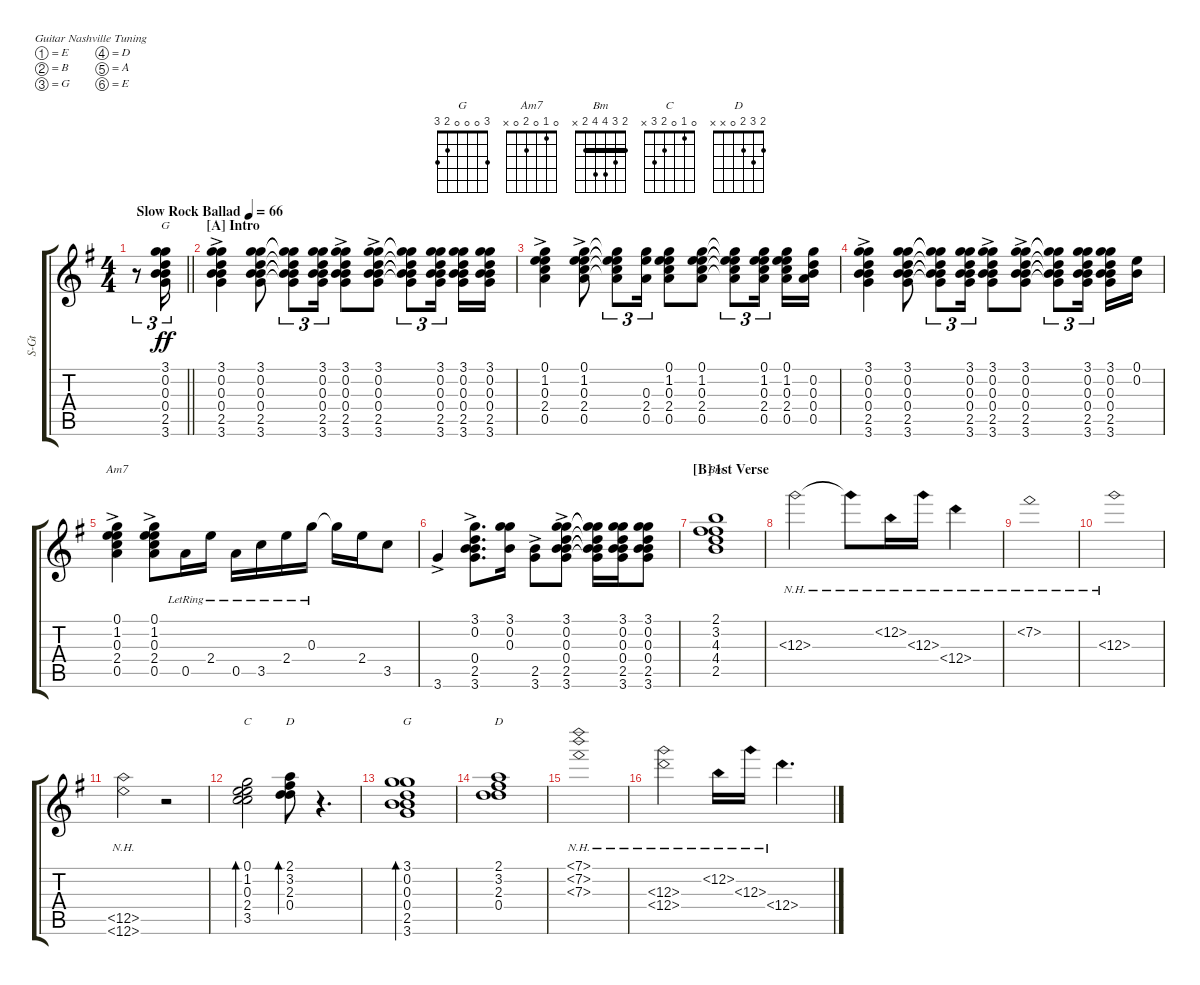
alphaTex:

\defaultSystemsLayout 4
\bracketExtendMode groupsimilarinstruments
\otherSystemsTrackNameOrientation horizontal
\track ("Steel Guitar" "S-Gt") {instrument acousticguitarsteel}
\staff {score tabs}
\tuning (E4 B3 G4 D4 A3 E3)
\chord ("G" 3 0 0 0 2 3) {showfingering false}
\chord ("Am7" 0 1 0 2 0 x) {showfingering false}
\chord ("Bm" 2 3 4 4 2 x) {showfingering false barre 2}
\chord ("C" 0 1 0 2 3 x) {showfingering false}
\chord ("D" 2 3 2 0 x x) {showfingering false}
\ts (4 4)
\ac
\tempo (66 "Slow Rock Ballad")
\clef g2
\scale
0.208062
\barLineRight lightlight
\ks g
r.8{tu (3 2) dy ff instrument acousticguitarsteel} (3.6 2.5 0.4 0.3 0.2 3.1).16{tu (3 2) ch "G"} |
\section ("A" "Intro")
\scale
0.411423 (3.6{ac} 2.5 0.4 0.3 0.2 3.1).4 (3.1 0.2 0.3 0.4 2.5 3.6).8 (3.6{t} 2.5{t} 0.4{t} 0.3{t} 0.2{t} 3.1{t}).8{tu (3 2)} (3.1 0.2 0.3 0.4 2.5 3.6).16{tu (3 2)} (3.1 0.2 0.3 0.4 2.5 3.6{ac}).8 (3.1 0.2 0.3 0.4 2.5 3.6{ac}).8 (3.1{t} 0.2{t} 0.3{t} 0.4{t} 2.5{t} 3.6{t}).8{tu (3 2)} (3.1 0.2 0.3 0.4 2.5 3.6).16{tu (3 2)} (3.1 0.2 0.3 0.4 2.5 3.6).16 (3.1 0.2 0.3 0.4 2.5 3.6).16 |
\scale
0.3805 (0.1 1.2 0.3 2.4 0.5{ac}).4 (0.1 1.2 0.3 2.4 0.5{ac}).8 (0.1{t} 1.2{t} 0.3{t} 2.4{t} 0.5{t}).8{tu (3 2)} (0.3 2.4 0.5).16{tu (3 2)} (0.1 1.2 0.3 2.4 0.5).8 (0.5 2.4 0.3 1.2 0.1).8 (0.1{t} 1.2{t} 0.3{t} 2.4{t} 0.5{t}).8{tu (3 2)} (0.5 2.4 0.3 1.2 0.1).16{tu (3 2)} (0.1 1.2 0.3 2.4 0.5).16 (0.5 0.4 0.3 0.2).16 |
\scale
0.333333 (3.6{ac} 2.5 0.4 0.3 0.2 3.1).4 (3.1 0.2 0.3 0.4 2.5 3.6).8 (3.6{t} 2.5{t} 0.4{t} 0.3{t} 0.2{t} 3.1{t}).8{tu (3 2)} (3.1 0.2 0.3 0.4 2.5 3.6).16{tu (3 2)} (3.1 0.2 0.3 0.4 2.5 3.6{ac}).8 (3.1 0.2 0.3 0.4 2.5 3.6{ac}).8 (3.1{t} 0.2{t} 0.3{t} 0.4{t} 2.5{t} 3.6{t}).8{tu (3 2)} (3.1 0.2 0.3 0.4 2.5 3.6).16{tu (3 2)} (3.1 0.2 0.3 0.4 2.5 3.6).16 (0.1 0.2).16 |
\scale
0.333333 (0.1 1.2 0.3 2.4 0.5{ac}).4{ch "Am7"} (0.1 1.2 0.3 2.4 0.5{ac}).8 0.5{lr}.16 2.4{lr}.16 0.5{lr}.16 3.5{lr}.16 2.4{lr}.16 0.3{lr}.16 0.3{t}.16 2.4.16 3.5.8 |
\scale
0.333333 3.6{ac}.4 (3.1 0.2 0.4 2.5 3.6{ac}).8{d} (3.1 0.2 0.3).16 (2.5 3.6{ac}).8 (3.1 0.2 0.3 0.4 2.5 3.6{ac}).8 (3.6{t} 2.5{t} 0.4{t} 0.3{t} 0.2{t} 3.1{t}).16 (3.1 0.2 0.3 0.4 2.5 3.6).16 (3.6 2.5 0.4 0.3 0.2 3.1).8 |
\section ("B" "1st Verse")
(2.5 4.4 4.3 3.2 2.1).1{ch "Bm"} |
12.3{nh}.2 12.3{nh t}.8 12.2{nh}.16 12.3{nh}.16 12.4{nh}.4 |
7.2{nh}.1 |
12.3{nh}.1 |
(12.5{nh} 12.6{nh}).2 r.2 |
(3.5 2.4 0.3 1.2 0.1).2{bd 113 ch "C"} (0.4 2.3 3.2 2.1).8{bd 110 ch "D"} r.4{d} |
(3.6 2.5 0.4 0.3 0.2 3.1).1{bd 109 ch "G"} |
(0.4 2.3 3.2 2.1).1{ch "D"} |
(7.1{nh} 7.2{nh} 7.3{nh}).1 |
(12.3{nh} 12.4{nh}).2 12.2{nh}.16 12.3{nh}.16 12.4{nh}.4{d}
